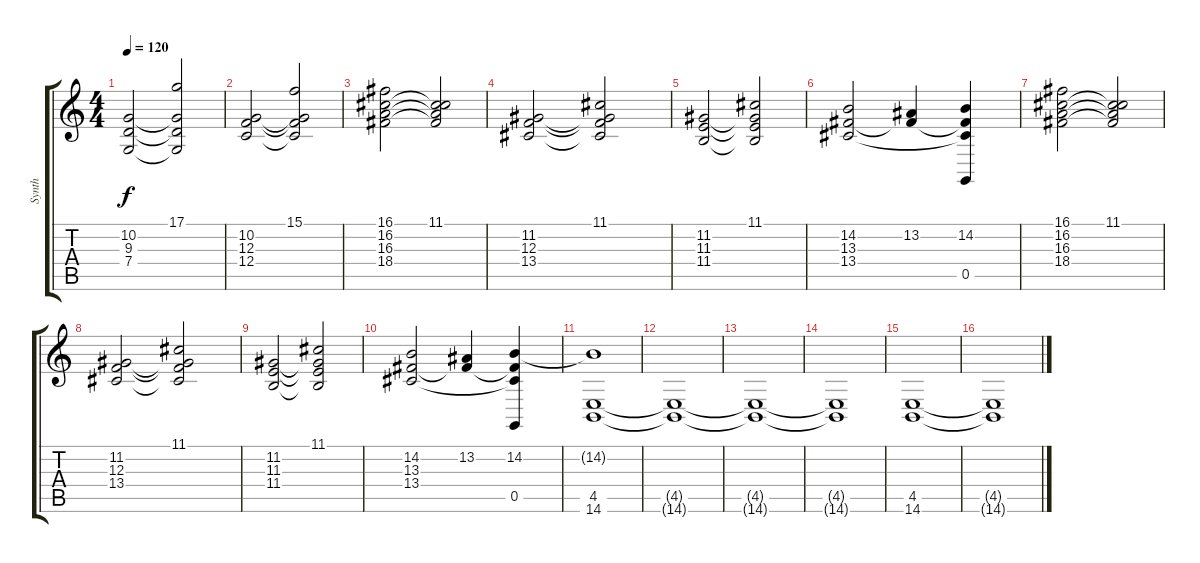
\track ("Synth" "Synth") {instrument stringensemble1}
\staff {score tabs}
\tuning (D4 A3 F3 C3 G2 D2) {hide}
\ts (4 4)
\tempo 120
\clef g2
\ks c
(10.2 9.3 7.4).2{dy f} (17.1 10.2{t} 9.3{t} 7.4{t}).2 |
(10.2 12.3 12.4).2 (15.1 10.2{t} 12.3{t} 12.4{t}).2 |
(16.1 16.2 16.3 18.4).2 (11.1 16.2{t} 16.3{t} 18.4{t}).2 |
(11.2 12.3 13.4).2 (11.1 11.2{t} 12.3{t} 13.4{t}).2 |
(11.2 11.3 11.4).2 (11.1 11.2{t} 11.3{t} 11.4{t}).2 |
(14.2 13.3 13.4).2 (13.2 13.3{t}).4 (14.2 13.3{t} 13.4{t} 0.5).4 |
(16.1 16.2 16.3 18.4).2 (11.1 16.2{t} 16.3{t} 18.4{t}).2 |
(11.2 12.3 13.4).2 (11.1 11.2{t} 12.3{t} 13.4{t}).2 |
(11.2 11.3 11.4).2 (11.1 11.2{t} 11.3{t} 11.4{t}).2 |
(14.2 13.3 13.4).2 (13.2 13.3{t}).4 (14.2 13.3{t} 13.4{t} 0.5).4 |
(14.2{t} 4.5 14.6).1 |
(4.5{t} 14.6{t}).1 |
(4.5{t} 14.6{t}).1 |
(4.5{t} 14.6{t}).1 |
(4.5 14.6).1 |
(4.5{t} 14.6{t}).1
